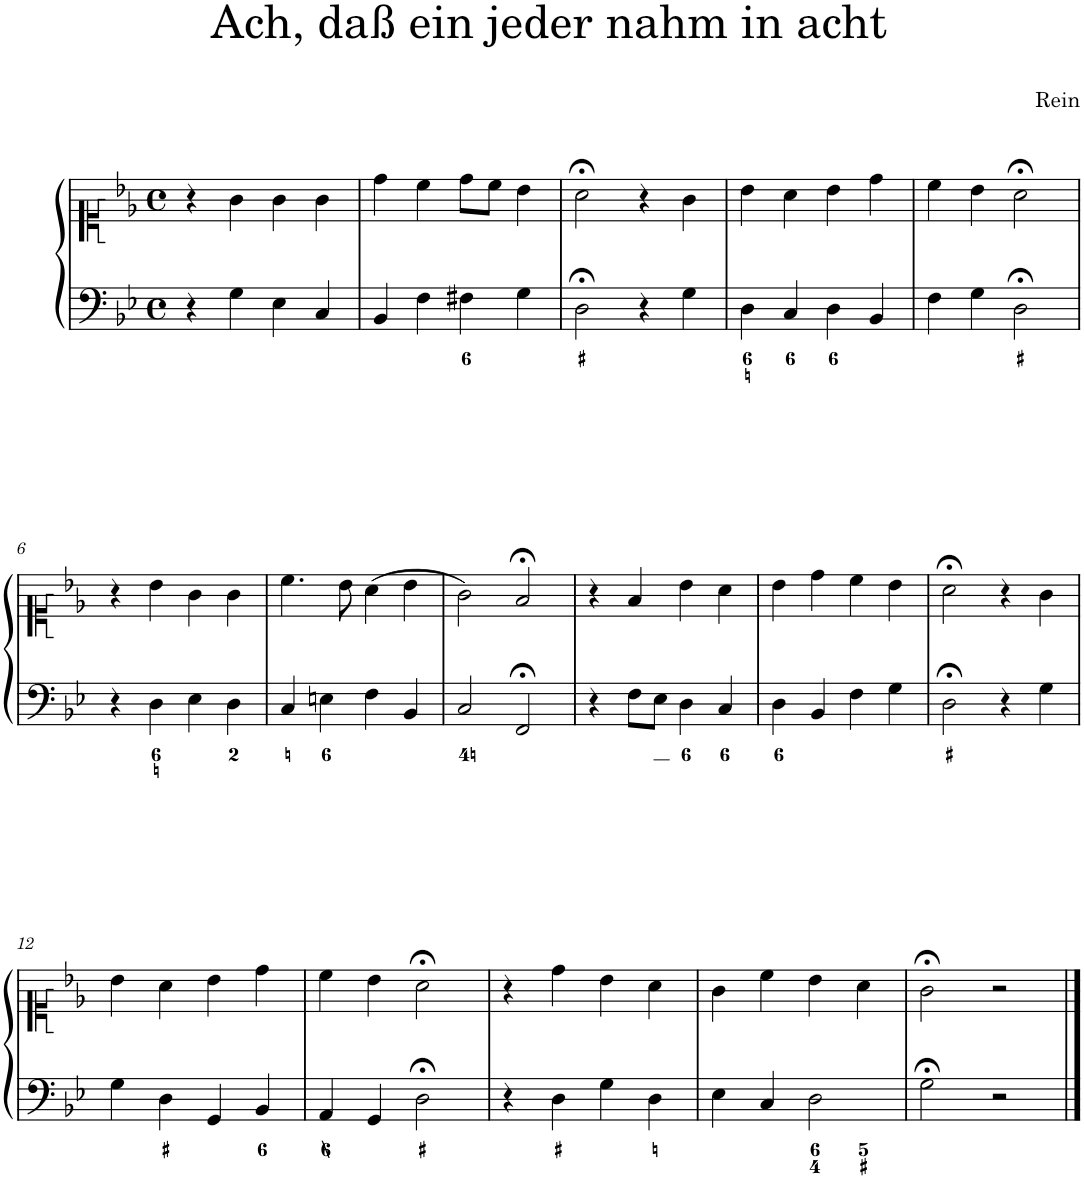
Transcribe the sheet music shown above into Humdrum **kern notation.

**kern	**kern
*part1	*part1
*staff2	*staff1
*I"Piano	*
*I'Pno.	*
*clefF4	*clefC1
*k[b-e-]	*k[b-e-]
*M4/4	*M4/4
*met(c)	*met(c)
=1	=1
4r	4r
4G\	4g\
4E-\	4g\
4C/	4g\
=2	=2
4BB-/	4dd\
4F\	4cc\
4F#X\	8dd\L
.	8cc\J
4G\	4b-\
=3	=3
2D;<\	2a;<\
4r	4r
4G\	4g\
=4	=4
4D\	4b-\
4C/	4a\
4D\	4b-\
4BB-/	4dd\
=5	=5
4F\	4cc\
4G\	4b-\
2D;<\	2a;<\
!!LO:LB:g=z
=6	=6
4r	4r
4D\	4b-\
4E-\	4g\
4D\	4g\
=7	=7
4C/	4.cc\
4En\	.
.	8b-\
4F\	(4a\
4BB-/	4b-\
=8	=8
2C/	2g\)
2FF;</	2f;</
=9	=9
4r	4r
8F\L	4f/
8E-\J	.
4D\	4b-\
4C/	4a\
=10	=10
4D\	4b-\
4BB-/	4dd\
4F\	4cc\
4G\	4b-\
=11	=11
2D;<\	2a;<\
4r	4r
4G\	4g\
!!LO:LB:g=z
=12	=12
4G\	4b-\
4D\	4a\
4GG/	4b-\
4BB-/	4dd\
=13	=13
4AA/	4cc\
4GG/	4b-\
2D;<\	2a;<\
=14	=14
4r	4r
4D\	4dd\
4G\	4b-\
4D\	4a\
=15	=15
4E-\	4g\
4C/	4cc\
2D\	4b-\
.	4a\
=16	=16
2G;<\	2g;<\
2r	2r
==	==
*-	*-
